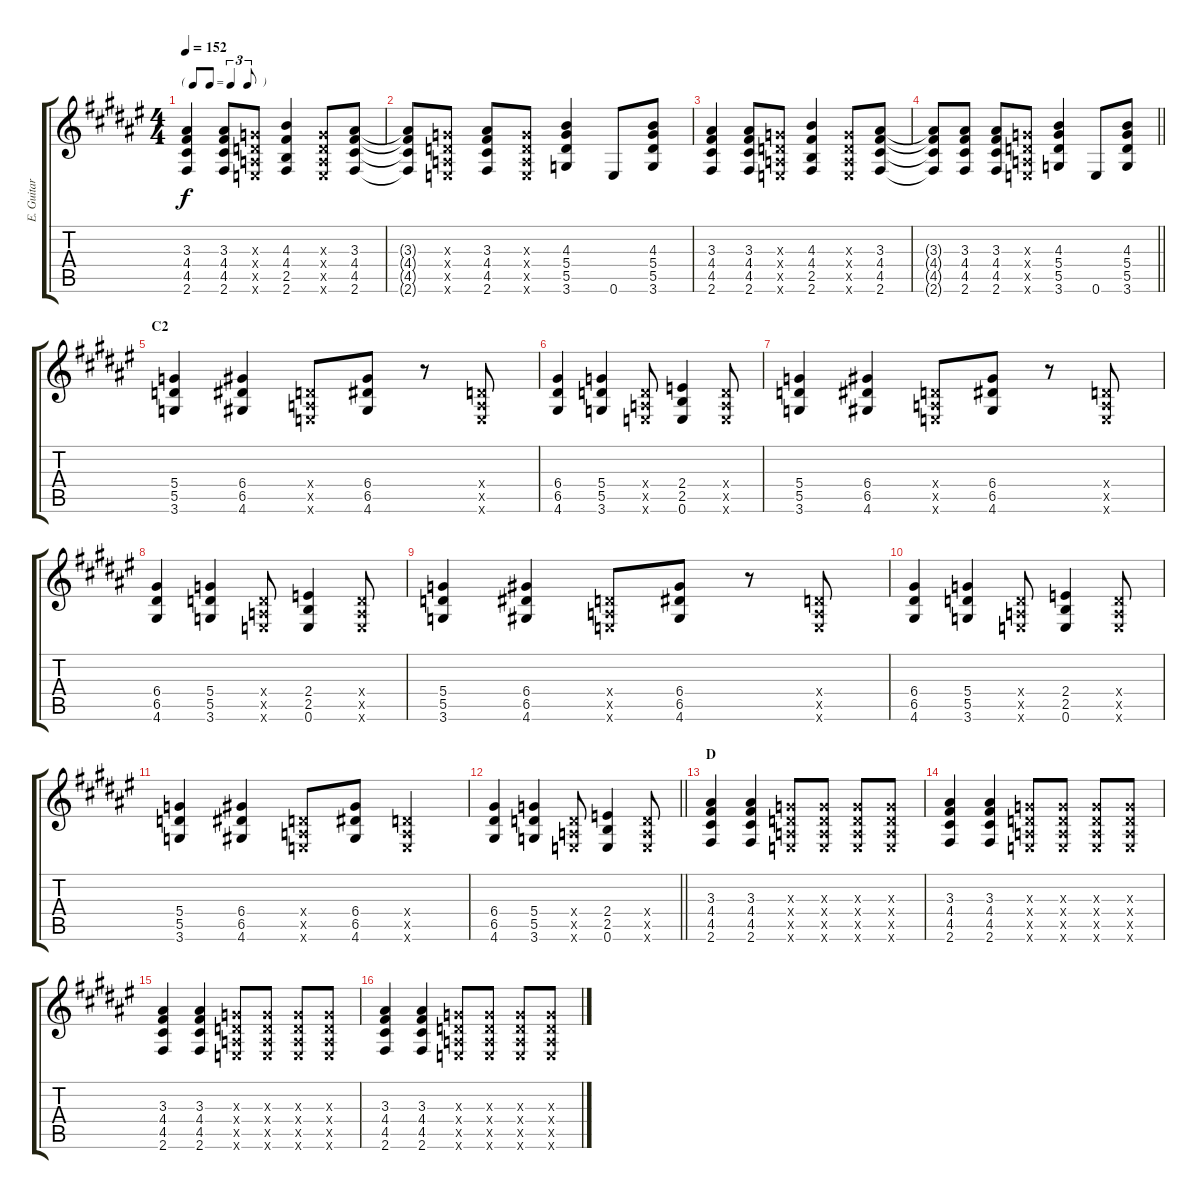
\track ("E. Guitar III" "E. Guitar ") {instrument overdrivenguitar}
\staff {score tabs}
\tuning (E4 B3 G3 D3 A2 E2) {hide}
\ts (4 4)
\tf triplet8th
\tempo 152
\clef g2
\ks f#
(3.3 4.4 4.5 2.6).4{dy f} (3.3 4.4 4.5 2.6).8 (0.3{x} 0.4{x} 0.5{x} 0.6{x}).8 (4.3 4.4 2.5 2.6).4 (0.3{x} 0.4{x} 0.5{x} 0.6{x}).8 (3.3 4.4 4.5 2.6).8 |
(3.3{t} 4.4{t} 4.5{t} 2.6{t}).8 (0.3{x} 0.4{x} 0.5{x} 0.6{x}).8 (3.3 4.4 4.5 2.6).8 (0.3{x} 0.4{x} 0.5{x} 0.6{x}).8 (4.3 5.4 5.5 3.6).4 0.6.8 (4.3 5.4 5.5 3.6).8 |
(3.3 4.4 4.5 2.6).4 (3.3 4.4 4.5 2.6).8 (0.3{x} 0.4{x} 0.5{x} 0.6{x}).8 (4.3 4.4 2.5 2.6).4 (0.3{x} 0.4{x} 0.5{x} 0.6{x}).8 (3.3 4.4 4.5 2.6).8 |
\barLineRight lightlight
(3.3{t} 4.4{t} 4.5{t} 2.6{t}).8 (3.3 4.4 4.5 2.6).8 (3.3 4.4 4.5 2.6).8 (0.3{x} 0.4{x} 0.5{x} 0.6{x}).8 (4.3 5.4 5.5 3.6).4 0.6.8 (4.3 5.4 5.5 3.6).8 |
\section ("" "C2")
(5.4 5.5 3.6).4 (6.4 6.5 4.6).4 (0.4{x} 0.5{x} 0.6{x}).8 (6.4 6.5 4.6).8 r.8 (0.4{x} 0.5{x} 0.6{x}).8 |
(6.4 6.5 4.6).4 (5.4 5.5 3.6).4 (0.4{x} 0.5{x} 0.6{x}).8 (2.4 2.5 0.6).4 (0.4{x} 0.5{x} 0.6{x}).8 |
(5.4 5.5 3.6).4 (6.4 6.5 4.6).4 (0.4{x} 0.5{x} 0.6{x}).8 (6.4 6.5 4.6).8 r.8 (0.4{x} 0.5{x} 0.6{x}).8 |
(6.4 6.5 4.6).4 (5.4 5.5 3.6).4 (0.4{x} 0.5{x} 0.6{x}).8 (2.4 2.5 0.6).4 (0.4{x} 0.5{x} 0.6{x}).8 |
(5.4 5.5 3.6).4 (6.4 6.5 4.6).4 (0.4{x} 0.5{x} 0.6{x}).8 (6.4 6.5 4.6).8 r.8 (0.4{x} 0.5{x} 0.6{x}).8 |
(6.4 6.5 4.6).4 (5.4 5.5 3.6).4 (0.4{x} 0.5{x} 0.6{x}).8 (2.4 2.5 0.6).4 (0.4{x} 0.5{x} 0.6{x}).8 |
(5.4 5.5 3.6).4 (6.4 6.5 4.6).4 (0.4{x} 0.5{x} 0.6{x}).8 (6.4 6.5 4.6).8 (0.4{x} 0.5{x} 0.6{x}).4 |
\barLineRight lightlight
(6.4 6.5 4.6).4 (5.4 5.5 3.6).4 (0.4{x} 0.5{x} 0.6{x}).8 (2.4 2.5 0.6).4 (0.4{x} 0.5{x} 0.6{x}).8 |
\section ("" "D")
(3.3 4.4 4.5 2.6).4 (3.3 4.4 4.5 2.6).4 (0.3{x} 0.4{x} 0.5{x} 0.6{x}).8 (0.3{x} 0.4{x} 0.5{x} 0.6{x}).8 (0.3{x} 0.4{x} 0.5{x} 0.6{x}).8 (0.3{x} 0.4{x} 0.5{x} 0.6{x}).8 |
(3.3 4.4 4.5 2.6).4 (3.3 4.4 4.5 2.6).4 (0.3{x} 0.4{x} 0.5{x} 0.6{x}).8 (0.3{x} 0.4{x} 0.5{x} 0.6{x}).8 (0.3{x} 0.4{x} 0.5{x} 0.6{x}).8 (0.3{x} 0.4{x} 0.5{x} 0.6{x}).8 |
(3.3 4.4 4.5 2.6).4 (3.3 4.4 4.5 2.6).4 (0.3{x} 0.4{x} 0.5{x} 0.6{x}).8 (0.3{x} 0.4{x} 0.5{x} 0.6{x}).8 (0.3{x} 0.4{x} 0.5{x} 0.6{x}).8 (0.3{x} 0.4{x} 0.5{x} 0.6{x}).8 |
(3.3 4.4 4.5 2.6).4 (3.3 4.4 4.5 2.6).4 (0.3{x} 0.4{x} 0.5{x} 0.6{x}).8 (0.3{x} 0.4{x} 0.5{x} 0.6{x}).8 (0.3{x} 0.4{x} 0.5{x} 0.6{x}).8 (0.3{x} 0.4{x} 0.5{x} 0.6{x}).8
